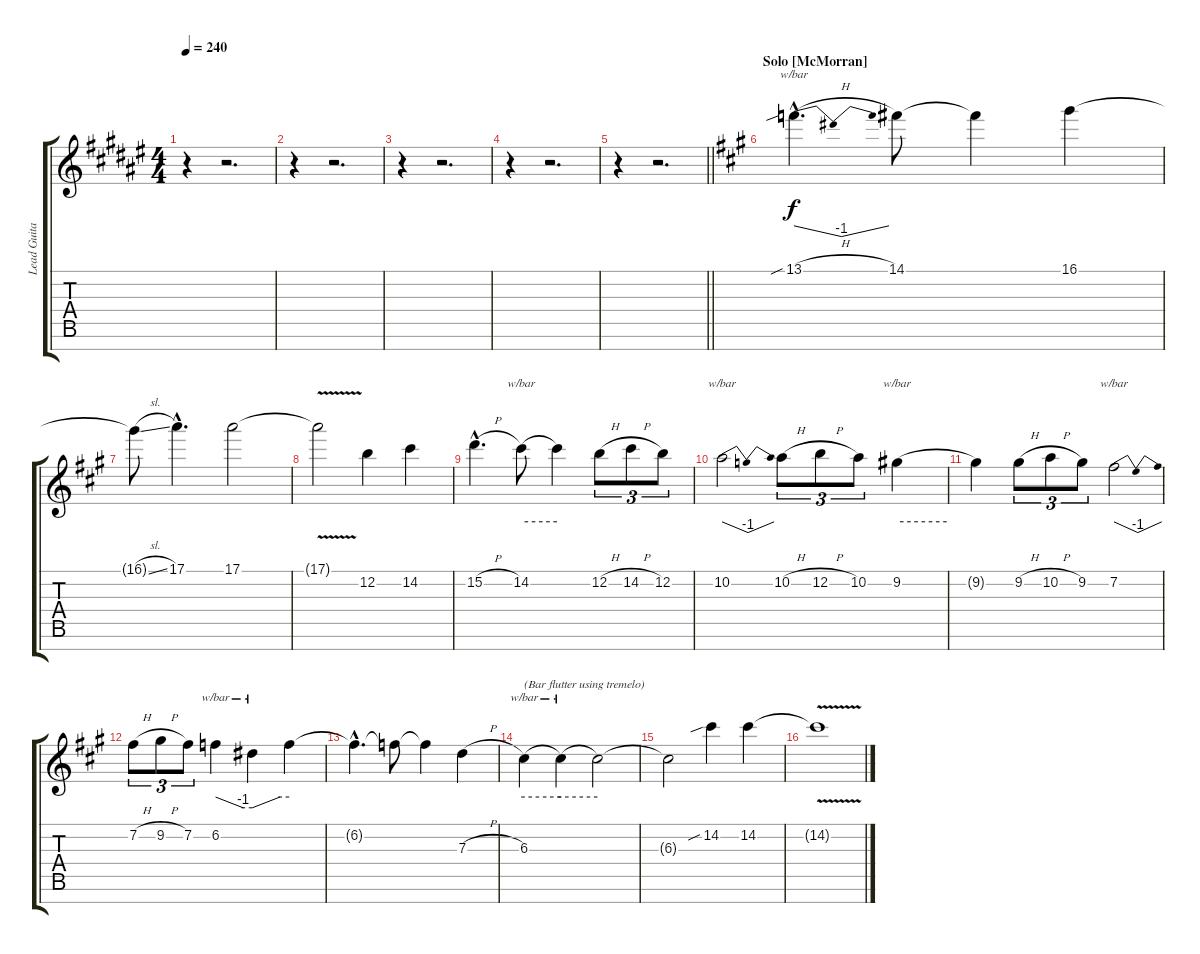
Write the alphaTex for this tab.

\track ("Lead Guitar [McMorran]" "Lead Guita") {instrument overdrivenguitar}
\staff {score tabs}
\tuning (E4 B3 G3 D3 A2 E2 B1) {hide}
\ts (4 4)
\tempo 240
\clef g2
\ks f#
r.4{dy f} r.2{d} |
r.4 r.2{d} |
r.4 r.2{d} |
r.4 r.2{d} |
\barLineRight lightlight
r.4 r.2{d} |
\section ("" "Solo [McMorran]")
\ks f#minor
13.1{sib h hac}.4{d tbe (dip default 0 0 30 -4 60 0)} 14.1.8 14.1{t}.4 16.1.4 |
16.1{sl t}.8 17.1{hac}.4{d} 17.1.2 |
17.1{v t}.2 12.2.4 14.2.4 |
15.2{h hac}.4{d} 14.2.8{tbe (hold default 0 0 60 0)} 14.2{t}.4 12.2{h}.8{tu (3 2)} 14.2{h}.8{tu (3 2)} 12.2.8{tu (3 2)} |
10.2.2{tbe (dip default 0 0 30 -4 60 0)} 10.2{h}.8{tu (3 2)} 12.2{h}.8{tu (3 2)} 10.2.8{tu (3 2)} 9.2.4{tbe (hold default 0 0 60 0)} |
9.2{t}.4 9.2{h}.8{tu (3 2)} 10.2{h}.8{tu (3 2)} 9.2.8{tu (3 2)} 7.2.2{tbe (dip default 0 0 30 -4 60 0)} |
7.2{h}.8{tu (3 2)} 9.2{h}.8{tu (3 2)} 7.2.8{tu (3 2)} 6.2.4{tbe (custom default 0 0 45 -4 60 -4)} 6.2{t}.4{tbe (custom default 0 -4 45 0 60 0)} 6.2{t}.4 |
6.2{hac t}.4{d} 6.2{t}.8 6.2{t}.4 7.3{h}.4 |
6.3.4{tbe (hold default 0 0 60 0) txt "(Bar flutter using tremelo)"} 6.3{t}.4{tbe (hold default 0 0 60 0)} 6.3{t}.2 |
6.3{t}.2 14.2{sib}.4 14.2.4 |
14.2{v t}.1
